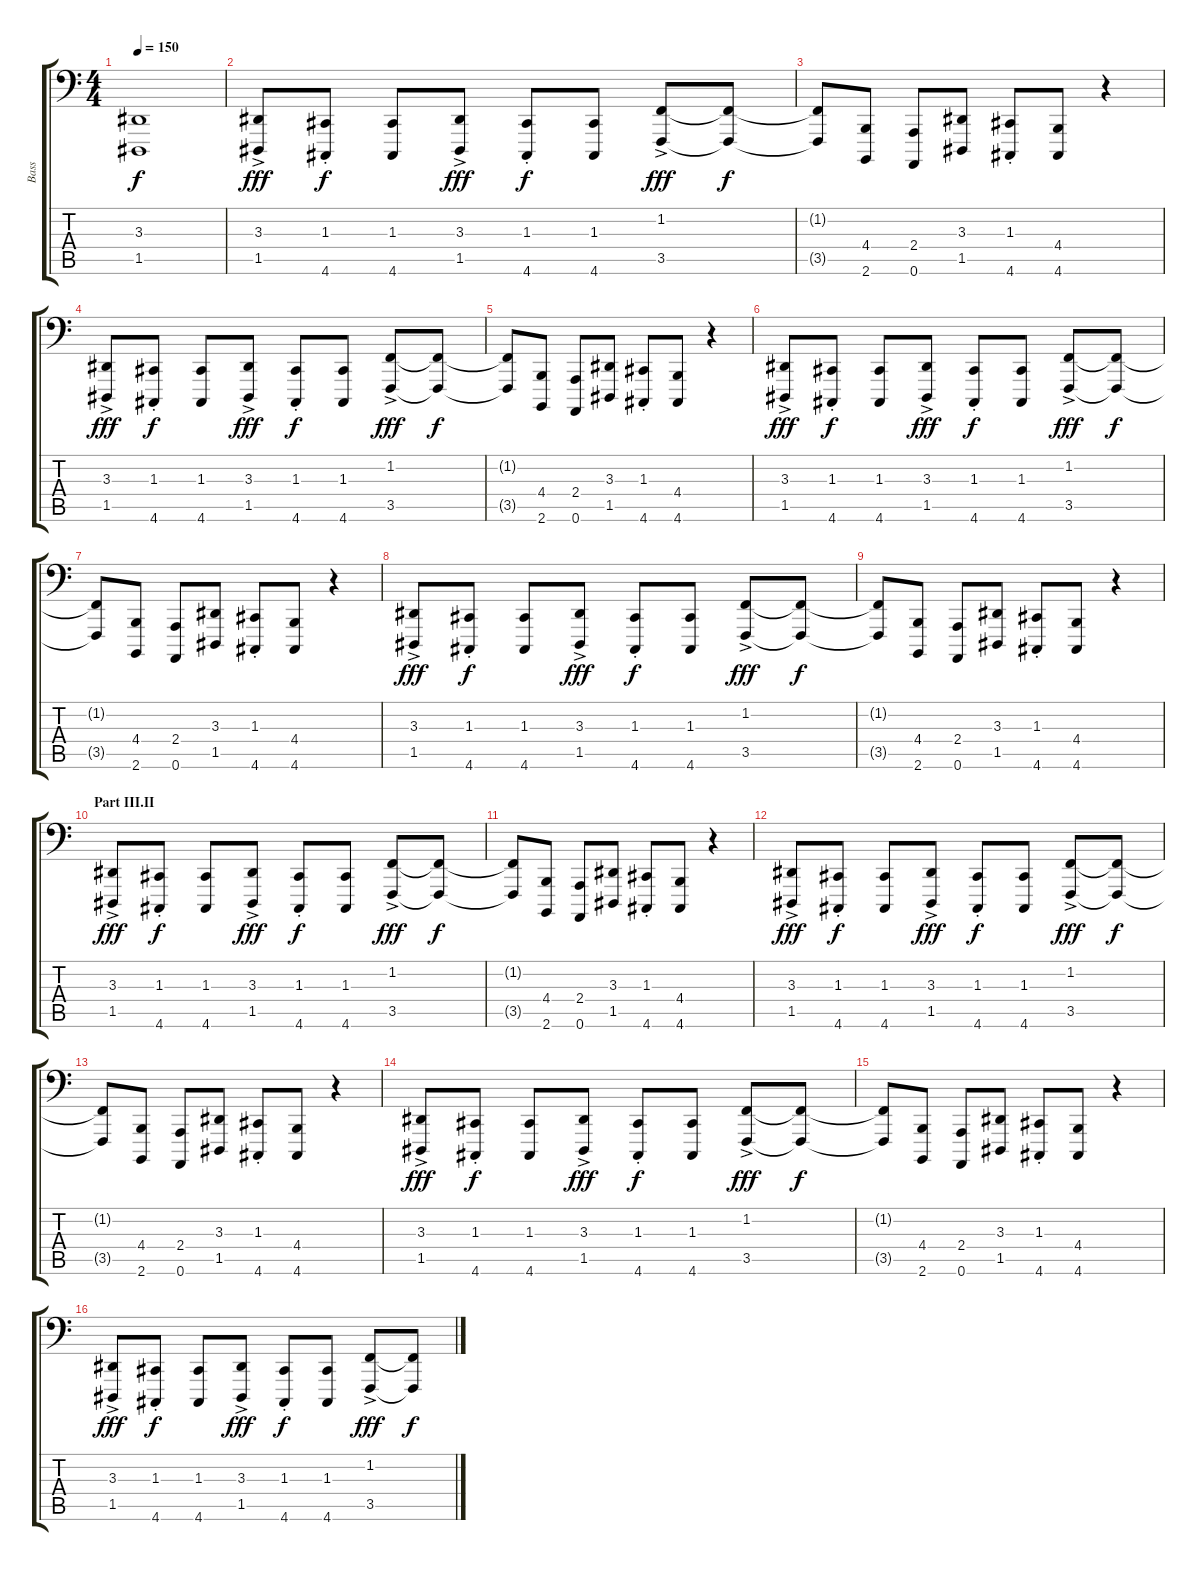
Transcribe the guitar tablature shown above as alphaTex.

\track ("Bass" "Bass") {instrument lead2sawtooth}
\staff {score tabs}
\tuning (A2 E2 C2 G1 D1 A0) {hide}
\ts (4 4)
\tempo 150
\clef f4
\ks c
(3.3{t} 1.5{t}).1{dy f} |
(3.3{ac} 1.5).8{dy fff} (1.3{st} 4.6{st}).8{dy f} (1.3 4.6).8 (3.3{ac} 1.5).8{dy fff} (1.3{st} 4.6{st}).8{dy f} (1.3 4.6).8 (1.2{ac} 3.5{ac}).8{dy fff} (1.2{t} 3.5{t}).8{dy f} |
(1.2{t} 3.5{t}).8 (4.4 2.6).8 (2.4 0.6).8 (3.3 1.5).8 (1.3{st} 4.6{st}).8 (4.4 4.6).8 r.4 |
(3.3{ac} 1.5).8{dy fff} (1.3{st} 4.6{st}).8{dy f} (1.3 4.6).8 (3.3{ac} 1.5).8{dy fff} (1.3{st} 4.6{st}).8{dy f} (1.3 4.6).8 (1.2{ac} 3.5{ac}).8{dy fff} (1.2{t} 3.5{t}).8{dy f} |
(1.2{t} 3.5{t}).8 (4.4 2.6).8 (2.4 0.6).8 (3.3 1.5).8 (1.3{st} 4.6{st}).8 (4.4 4.6).8 r.4 |
(3.3{ac} 1.5).8{dy fff} (1.3{st} 4.6{st}).8{dy f} (1.3 4.6).8 (3.3{ac} 1.5).8{dy fff} (1.3{st} 4.6{st}).8{dy f} (1.3 4.6).8 (1.2{ac} 3.5{ac}).8{dy fff} (1.2{t} 3.5{t}).8{dy f} |
(1.2{t} 3.5{t}).8 (4.4 2.6).8 (2.4 0.6).8 (3.3 1.5).8 (1.3{st} 4.6{st}).8 (4.4 4.6).8 r.4 |
(3.3{ac} 1.5).8{dy fff} (1.3{st} 4.6{st}).8{dy f} (1.3 4.6).8 (3.3{ac} 1.5).8{dy fff} (1.3{st} 4.6{st}).8{dy f} (1.3 4.6).8 (1.2{ac} 3.5{ac}).8{dy fff} (1.2{t} 3.5{t}).8{dy f} |
(1.2{t} 3.5{t}).8 (4.4 2.6).8 (2.4 0.6).8 (3.3 1.5).8 (1.3{st} 4.6{st}).8 (4.4 4.6).8 r.4 |
\section ("" "Part III.II")
(3.3{ac} 1.5).8{dy fff} (1.3{st} 4.6{st}).8{dy f} (1.3 4.6).8 (3.3{ac} 1.5).8{dy fff} (1.3{st} 4.6{st}).8{dy f} (1.3 4.6).8 (1.2{ac} 3.5{ac}).8{dy fff} (1.2{t} 3.5{t}).8{dy f} |
(1.2{t} 3.5{t}).8 (4.4 2.6).8 (2.4 0.6).8 (3.3 1.5).8 (1.3{st} 4.6{st}).8 (4.4 4.6).8 r.4 |
(3.3{ac} 1.5).8{dy fff} (1.3{st} 4.6{st}).8{dy f} (1.3 4.6).8 (3.3{ac} 1.5).8{dy fff} (1.3{st} 4.6{st}).8{dy f} (1.3 4.6).8 (1.2{ac} 3.5{ac}).8{dy fff} (1.2{t} 3.5{t}).8{dy f} |
(1.2{t} 3.5{t}).8 (4.4 2.6).8 (2.4 0.6).8 (3.3 1.5).8 (1.3{st} 4.6{st}).8 (4.4 4.6).8 r.4 |
(3.3{ac} 1.5).8{dy fff} (1.3{st} 4.6{st}).8{dy f} (1.3 4.6).8 (3.3{ac} 1.5).8{dy fff} (1.3{st} 4.6{st}).8{dy f} (1.3 4.6).8 (1.2{ac} 3.5{ac}).8{dy fff} (1.2{t} 3.5{t}).8{dy f} |
(1.2{t} 3.5{t}).8 (4.4 2.6).8 (2.4 0.6).8 (3.3 1.5).8 (1.3{st} 4.6{st}).8 (4.4 4.6).8 r.4 |
(3.3{ac} 1.5).8{dy fff} (1.3{st} 4.6{st}).8{dy f} (1.3 4.6).8 (3.3{ac} 1.5).8{dy fff} (1.3{st} 4.6{st}).8{dy f} (1.3 4.6).8 (1.2{ac} 3.5{ac}).8{dy fff} (1.2{t} 3.5{t}).8{dy f}
